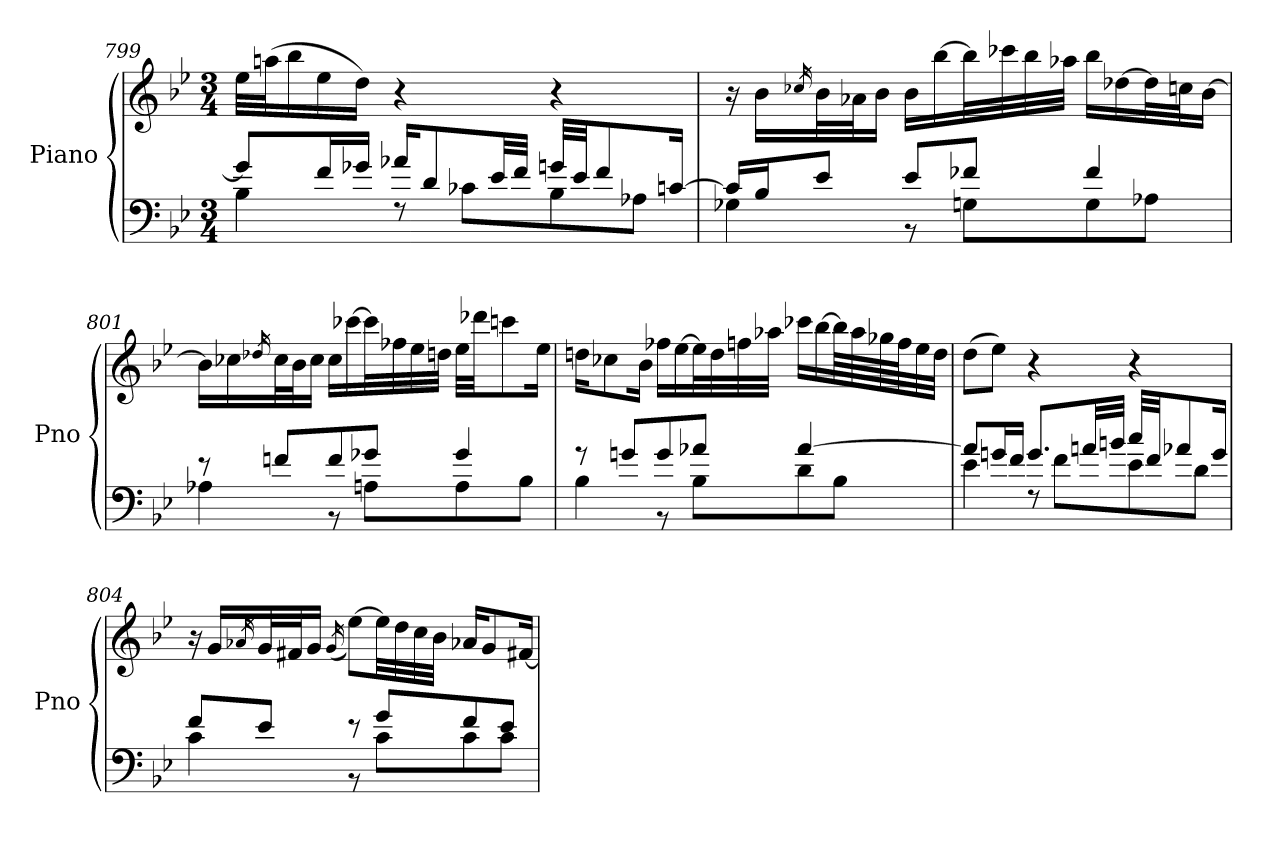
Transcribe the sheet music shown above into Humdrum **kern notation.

**kern	**kern
*part1	*part1
*staff2	*staff1
*I"Piano	*
*I'Pno	*
!!LO:LB:g=z
*clefF4	*clefG2
*k[b-e-]	*k[b-e-]
*M3/4	*M3/4
=799	=799
*^	*
8g-/L]	4B-\	32ee-\LLL
.	.	(32aan\J
.	.	16bb-\
16f/L	.	16ee-\
16g-X/JJ	.	16dd\JJ)
16a-X/KL	8rF	4r
8d/	.	.
.	8c-X\L	.
32e-/LL	.	.
32f/JJJ	.	.
32gn/LLL	8B-\	4r
32e-/JJ	.	.
8f/	.	.
.	8A-X\J	.
[16cn/Jk	.	.
=800	=800	=800
16c/LL]	4G-X\	16r
16B-/J	.	16b-\LL
.	.	16qcc-X/
8e-/J	.	32b-\L
.	.	32a-X\J
.	.	16b-\JJ
8e-/L	8r	16b-\LL
.	.	[16bb-\
8f-X/J	8Gn\L	32bb-\L]
.	.	32ccc-X\
.	.	32bb-\
.	.	32aa-X\JJJ
4f-/	8G\	16bb-\LL
.	.	[16dd-X\
.	8A-X\J	32dd-\L]
.	.	32ccn\J
.	.	[16b-\JJ
!!LO:PB:g=z
=801	=801	=801
8r	4A-X\	16b-\LL]
.	.	16cc-X\
.	.	16qdd-X/
8fn/L	.	32cc-\L
.	.	32b-\J
.	.	16cc-\JJ
8f/	8r	16cc-\LL
.	.	[16ccc-X\
8g-X/J	8An\L	32ccc-\L]
.	.	32ff-X\
.	.	32ee-\
.	.	32ddn\JJJ
4g-/	8A\	32ee-\LLL
.	.	32ddd-X\JJ
.	.	8cccn\
.	8B-\J	.
.	.	16ee-\Jk
=802	=802	=802
8r	4B-\	16ddn\KL
.	.	8cc-X\
8gn/L	.	.
.	.	16b-\Jk
8g/	8r	16ff-X\LL
.	.	[16ee-\
8a-X/J	8B-\L	32ee-\L]
.	.	32dd\
.	.	32ffn\
.	.	32aa-X\JJJ
[4a-/	8d\	16ccc-X\LL
.	.	[16bb-\
.	8B-\J	64bb-\LL]
.	.	64aa-\
.	.	64gg-X\
.	.	64ff\J
.	.	32ee-\
.	.	32dd\JJJ
!!LO:LB:g=z
=803	=803	=803
8a-/L]	4e-\	(8dd\L
16gn/L	.	8ee-\J)
16f/JJ	.	.
8.g/L	8rF	4r
.	8f\L	.
32an/LL	.	.
32bn/JJJ	.	.
32cc/LLL	8e-\	4r
32f/JJ	.	.
8a-X/	.	.
.	8d\J	.
16g/Jk	.	.
=804	=804	=804
8f/L	4c\	16r
.	.	16g/LL
.	.	16qa-X/
8e-/J	.	32g/L
.	.	32f#X/J
.	.	16g/JJ
.	.	(>16qg/
8r	8r	[8ee-\L)
8g/L	8c\L	32ee-\LL]
.	.	32dd\
.	.	32cc\
.	.	32b-\JJJ
8f/	8c\	16a-X/KL
.	.	8g/
8e-/J	8c\J	.
.	.	[16f#X/Jk
*v	*v	*
=	=
*-	*-
